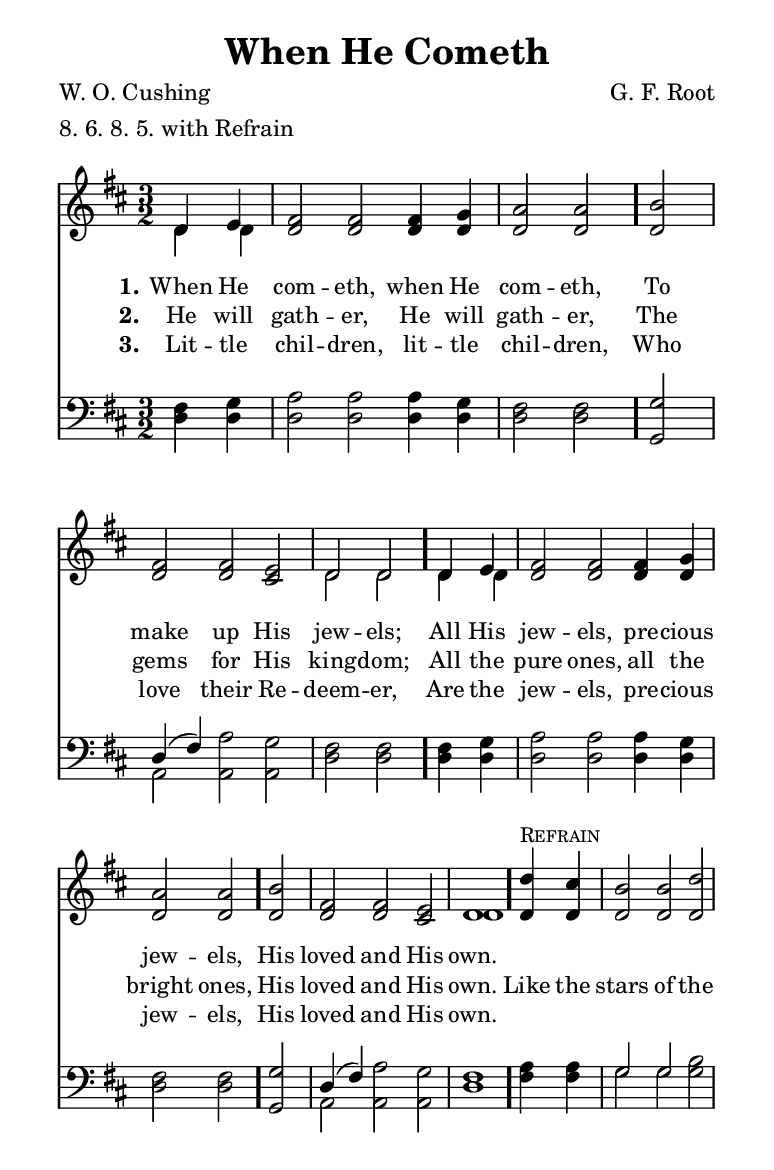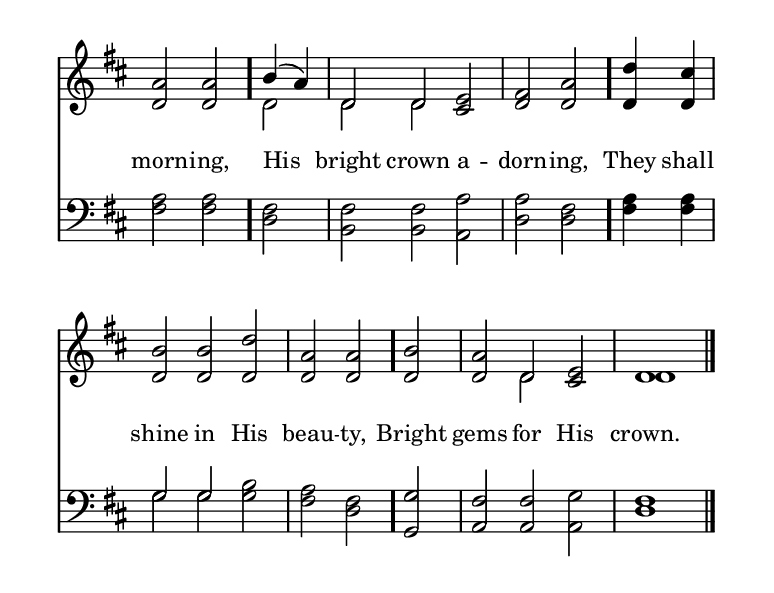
\include "common/global.ily"
\paper {
  \include "common/paper.ily"
}

\header{
  hymnnumber = "367"
  title = "When He Cometh"
  tunename = "Jewels"
  meter = "8. 6. 8. 5. with Refrain"
  poet = "W. O. Cushing"
  composer = "G. F. Root"
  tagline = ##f
}

global = {
  \include "common/overrides.ily"
  \override Staff.TimeSignature.style = #'numbered
  \time 3/2
  \override Score.MetronomeMark.transparent = ##t % hide all fermata changes too
  \tempo 2=90
  \key d \major
  \partial 2
  \autoBeamOff
}

notesSoprano = {
\global
\relative c' {

  d4 e | fis2 fis fis4 g | a2 a
  b2 | fis fis e | d d
  d4 e | fis2 fis fis4 g | a2 a
  b2 | fis fis e | d1

  d'4^\markup { \small \caps "Refrain" } cis | b2 b d | a a
  b4( a) | d,2 d e | fis a
  d4 cis | b2 b d | a a
  b2 | a d, e | d1

  \bar "|."

}
}

notesAlto = {
\global
\relative e' {

  d4 d | d2 d d4 d | d2 d
  d2 | d d cis | d d
  d4 d | d2 d d4 d | d2 d
  d2 | d d cis | d1

  d4 d | d2 d d | d d
  d2 | d d cis | d d
  d4 d | d2 d d | d d
  d2 | d d cis | d1

}
}

notesTenor = {
\global
\relative a {

  fis4 g | a2 a a4 g | fis2 fis
  g2 | d4( fis) a2 g | fis2 fis
  fis4 g | a2 a a4 g | fis2 fis
  g2 | d4( fis) a2 g | fis1

  a4 a | g2 g b | a a
  fis | fis fis a | a fis
  a4 a | g2 g b | a fis
  g2 | fis fis g | fis1

}
}

notesBass = {
\global
\relative f {

  d4 d | d2 d d4 d | d2 d
  g,2 | a a a | d d
  d4 d | d2 d d4 d | d2 d
  g,2 | a a a | d1

  fis4 fis | g2 g g | fis fis
  d2 | b b a | d d
  fis4 fis | g2 g g | fis d
  g,2 | a a a | d1

}
}

Refrain = \lyricmode {

Like the stars of the morn -- ing, \bar "."
His bright crown a -- dorn -- ing, \bar "."
They shall shine in His beau -- ty, \bar "."
Bright gems for His crown. \bar "."

}

wordsA = \lyricmode {
\set stanza = "1."

When He com -- eth, when He com -- eth, \bar "."
To make up His jew -- els; \bar "."
All His jew -- els, pre -- cious jew -- els, \bar "."
His loved and His own. \bar "."

}

wordsB = \lyricmode {
\set stanza = "2."

He will gath -- er, He will gath -- er,
The gems for His king -- dom;
All the pure ones, all the bright ones,
His loved and His own.

\Refrain

}

wordsC = \lyricmode {
\set stanza = "3."

Lit -- tle chil -- dren, lit -- tle chil -- dren, % original has "child -- ren"
Who love their Re -- deem -- er,
Are the jew -- els, pre -- cious jew -- els,
His loved and His own.

}

\score {
  \context ChoirStaff <<
    \context Staff = upper <<
      \set Staff.autoBeaming = ##f
      \set ChoirStaff.systemStartDelimiter = #'SystemStartBar
      \set ChoirStaff.printPartCombineTexts = ##f
      \partcombine #'(2 . 9) \notesSoprano \notesAlto
      \context NullVoice = sopranos { \voiceOne << \notesSoprano >> }
      \context NullVoice = altos { \voiceTwo << \notesAlto >> }
      \context Lyrics = one   \lyricsto sopranos \wordsA
      \context Lyrics = two   \lyricsto sopranos \wordsB
      \context Lyrics = three \lyricsto sopranos \wordsC
    >>
    \context Staff = men <<
      \set Staff.autoBeaming = ##f
      \clef bass
      \set ChoirStaff.printPartCombineTexts = ##f
      \partcombine #'(2 . 9) \notesTenor \notesBass
      \context NullVoice = tenors { \voiceOne << \notesTenor >> }
      \context NullVoice = basses { \voiceTwo << \notesBass >> }
    >>
  >>
  \layout {
    \include "common/layout.ily"
  }
  \midi{
    \include "common/midi.ily"
  }
}

\version "2.19.49"  % necessary for upgrading to future LilyPond versions.

% vi:set et ts=2 sw=2 ai nocindent syntax=lilypond:
